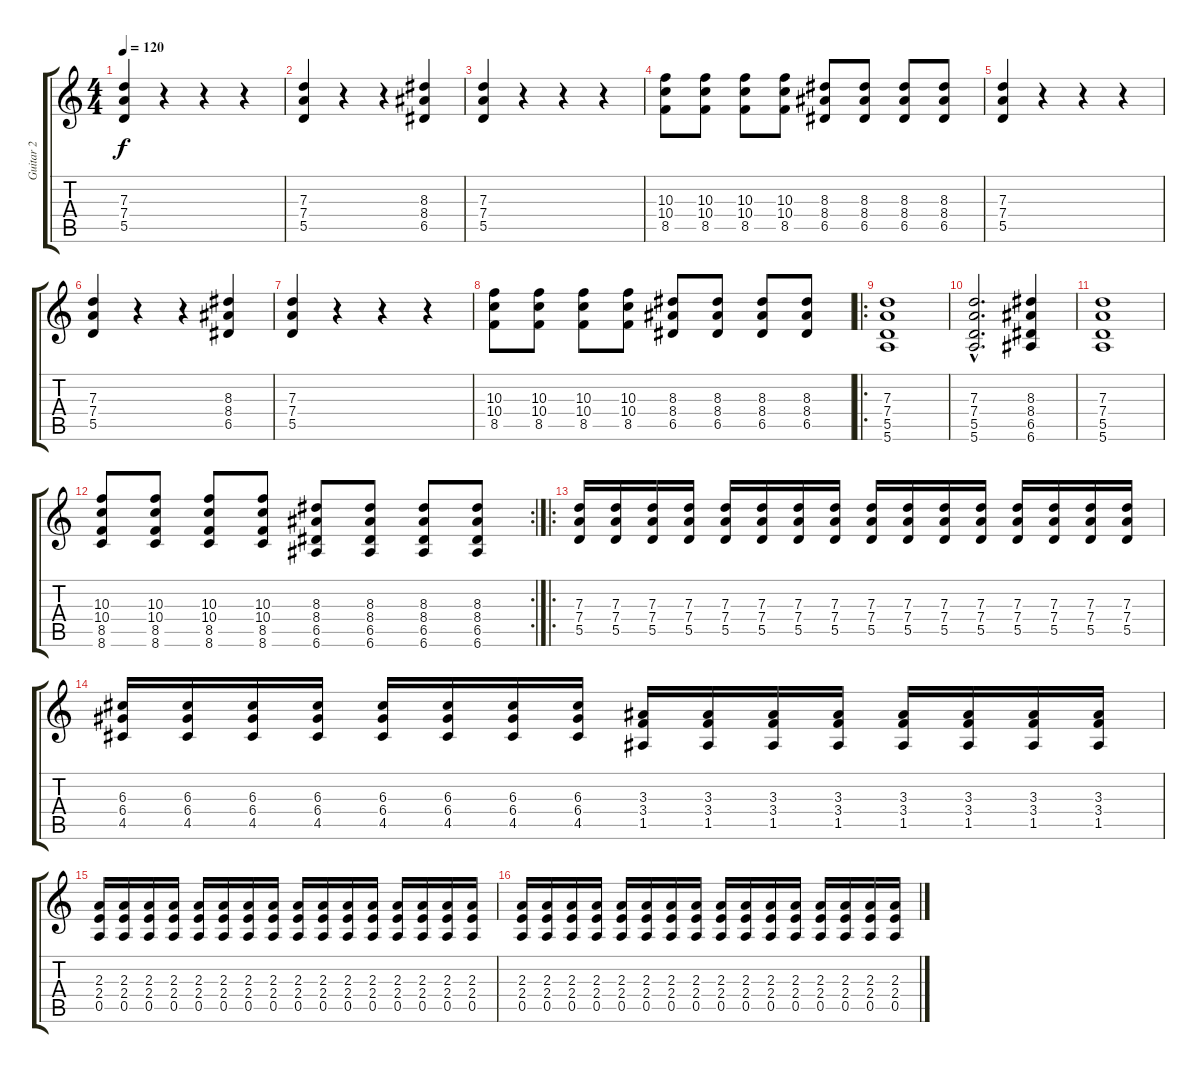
\track ("Guitar 2" "Guitar 2") {instrument overdrivenguitar}
\staff {score tabs}
\tuning (E4 B3 G3 D3 A2 E2) {hide}
\ts (4 4)
\tempo 120
\clef g2
\ks c
(7.3 7.4 5.5).4{dy f instrument overdrivenguitar} r.4 r.4 r.4 |
(7.3 7.4 5.5).4 r.4 r.4 (8.3 8.4 6.5).4 |
(7.3 7.4 5.5).4 r.4 r.4 r.4 |
(10.3 10.4 8.5).8 (10.3 10.4 8.5).8 (10.3 10.4 8.5).8 (10.3 10.4 8.5).8 (8.3 8.4 6.5).8 (8.3 8.4 6.5).8 (8.3 8.4 6.5).8 (8.3 8.4 6.5).8 |
(7.3 7.4 5.5).4 r.4 r.4 r.4 |
(7.3 7.4 5.5).4 r.4 r.4 (8.3 8.4 6.5).4 |
(7.3 7.4 5.5).4 r.4 r.4 r.4 |
(10.3 10.4 8.5).8 (10.3 10.4 8.5).8 (10.3 10.4 8.5).8 (10.3 10.4 8.5).8 (8.3 8.4 6.5).8 (8.3 8.4 6.5).8 (8.3 8.4 6.5).8 (8.3 8.4 6.5).8 |
\ro
(7.3 7.4 5.5 5.6).1 |
(7.3{hac} 7.4{hac} 5.5{hac} 5.6{hac}).2{d} (8.3 8.4 6.5 6.6).4 |
(7.3 7.4 5.5 5.6).1 |
\rc 2
(10.3 10.4 8.5 8.6).8 (10.3 10.4 8.5 8.6).8 (10.3 10.4 8.5 8.6).8 (10.3 10.4 8.5 8.6).8 (8.3 8.4 6.5 6.6).8 (8.3 8.4 6.5 6.6).8 (8.3 8.4 6.5 6.6).8 (8.3 8.4 6.5 6.6).8 |
\ro
(7.3 7.4 5.5).16 (7.3 7.4 5.5).16 (7.3 7.4 5.5).16 (7.3 7.4 5.5).16 (7.3 7.4 5.5).16 (7.3 7.4 5.5).16 (7.3 7.4 5.5).16 (7.3 7.4 5.5).16 (7.3 7.4 5.5).16 (7.3 7.4 5.5).16 (7.3 7.4 5.5).16 (7.3 7.4 5.5).16 (7.3 7.4 5.5).16 (7.3 7.4 5.5).16 (7.3 7.4 5.5).16 (7.3 7.4 5.5).16 |
(6.3 6.4 4.5).16 (6.3 6.4 4.5).16 (6.3 6.4 4.5).16 (6.3 6.4 4.5).16 (6.3 6.4 4.5).16 (6.3 6.4 4.5).16 (6.3 6.4 4.5).16 (6.3 6.4 4.5).16 (3.3 3.4 1.5).16 (3.3 3.4 1.5).16 (3.3 3.4 1.5).16 (3.3 3.4 1.5).16 (3.3 3.4 1.5).16 (3.3 3.4 1.5).16 (3.3 3.4 1.5).16 (3.3 3.4 1.5).16 |
(2.3 2.4 0.5).16 (2.3 2.4 0.5).16 (2.3 2.4 0.5).16 (2.3 2.4 0.5).16 (2.3 2.4 0.5).16 (2.3 2.4 0.5).16 (2.3 2.4 0.5).16 (2.3 2.4 0.5).16 (2.3 2.4 0.5).16 (2.3 2.4 0.5).16 (2.3 2.4 0.5).16 (2.3 2.4 0.5).16 (2.3 2.4 0.5).16 (2.3 2.4 0.5).16 (2.3 2.4 0.5).16 (2.3 2.4 0.5).16 |
(2.3 2.4 0.5).16 (2.3 2.4 0.5).16 (2.3 2.4 0.5).16 (2.3 2.4 0.5).16 (2.3 2.4 0.5).16 (2.3 2.4 0.5).16 (2.3 2.4 0.5).16 (2.3 2.4 0.5).16 (2.3 2.4 0.5).16 (2.3 2.4 0.5).16 (2.3 2.4 0.5).16 (2.3 2.4 0.5).16 (2.3 2.4 0.5).16 (2.3 2.4 0.5).16 (2.3 2.4 0.5).16 (2.3 2.4 0.5).16
